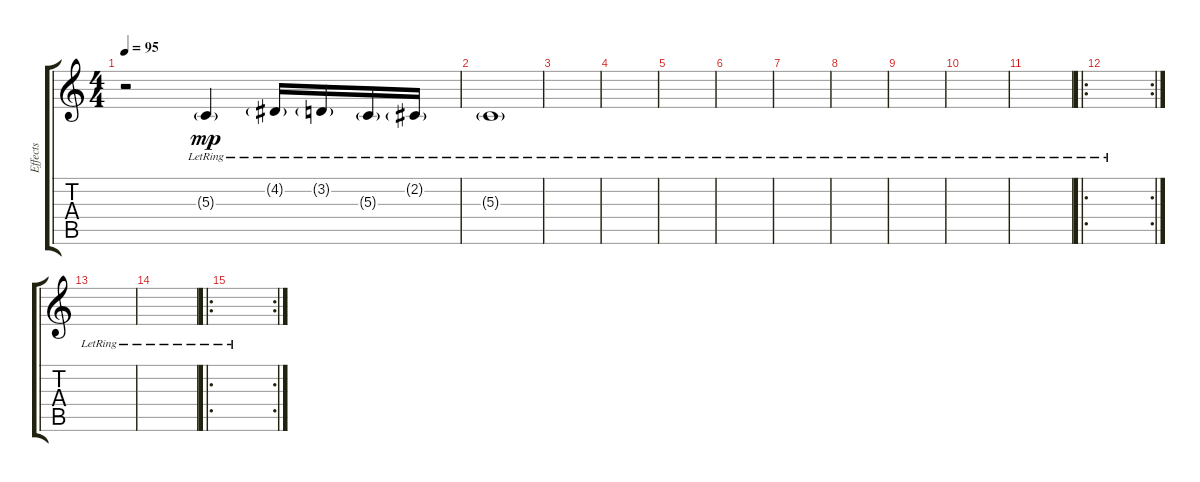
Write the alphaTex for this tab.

\track ("Effects" "Effects") {instrument tubularbells}
\staff {score tabs}
\tuning (E4 B3 G3 D3 A2 E2) {hide}
\ts (4 4)
\tempo 95
\clef g2
\ks c
r.2{dy mp instrument tubularbells} 5.3{g lr}.4 4.2{g lr}.16 3.2{g lr}.16 5.3{g lr}.16 2.2{g lr}.16 |
5.3{g lr}.1 |
|
|
|
|
|
|
|
|
|
\ro
\rc 2
|
|
|
\ro
\rc 2
